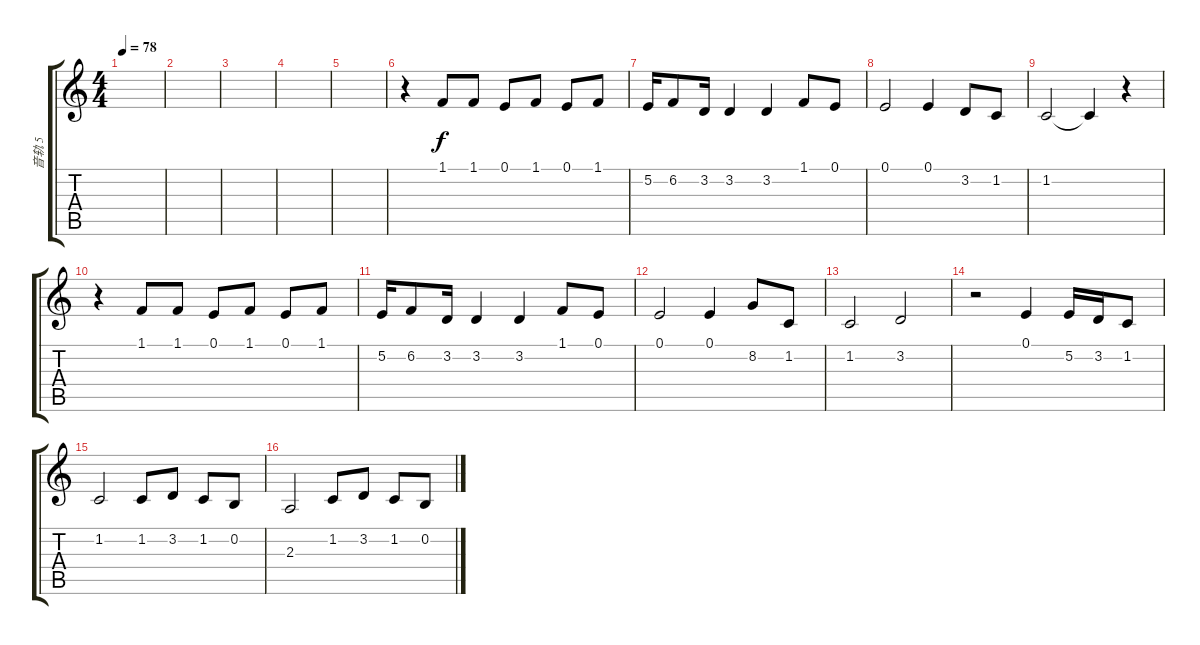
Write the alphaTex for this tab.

\track ("音轨 5" "音轨 5") {instrument lead2sawtooth}
\staff {score tabs}
\tuning (E4 B3 G3 D3 A2 E2) {hide}
\ts (4 4)
\tempo 78
\clef g2
\ks c
|
|
|
|
|
r.4 1.1.8 1.1.8 0.1.8 1.1.8 0.1.8 1.1.8 |
5.2.16 6.2.8 3.2.16 3.2.4 3.2.4 1.1.8 0.1.8 |
0.1.2 0.1.4 3.2.8 1.2.8 |
1.2.2 1.2{t}.4 r.4 |
r.4 1.1.8 1.1.8 0.1.8 1.1.8 0.1.8 1.1.8 |
5.2.16 6.2.8 3.2.16 3.2.4 3.2.4 1.1.8 0.1.8 |
0.1.2 0.1.4 8.2.8 1.2.8 |
1.2.2 3.2.2 |
r.2 0.1.4 5.2.16 3.2.16 1.2.8 |
1.2.2 1.2.8 3.2.8 1.2.8 0.2.8 |
2.3.2 1.2.8 3.2.8 1.2.8 0.2.8
